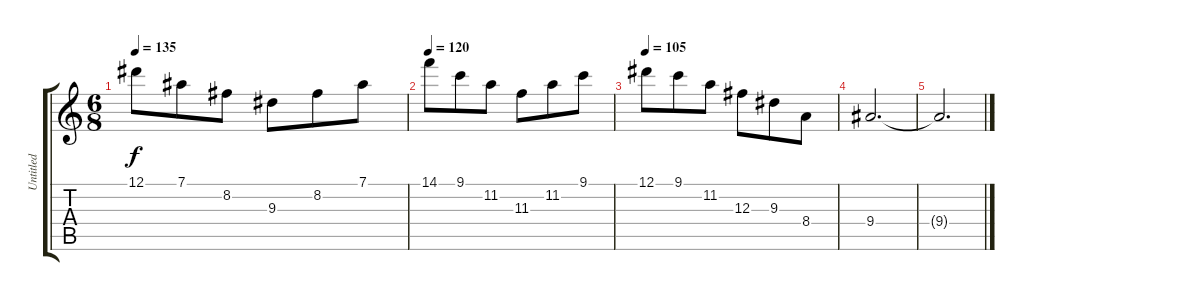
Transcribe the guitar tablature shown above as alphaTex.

\track ("Untitled" "Untitled") {instrument distortionguitar}
\staff {score tabs}
\tuning (Eb4 Bb3 Gb3 Db3 Ab2 Eb2) {hide}
\ts (6 8)
\tempo 135
\clef g2
\ks c
12.1.8{dy f} 7.1.8 8.2.8 9.3.8 8.2.8 7.1.8 |
\tempo 120
14.1.8 9.1.8 11.2.8 11.3.8 11.2.8 9.1.8 |
\tempo 105
12.1.8 9.1.8 11.2.8 12.3.8 9.3.8 8.4.8 |
9.4.2{d} |
9.4{t}.2{d}
